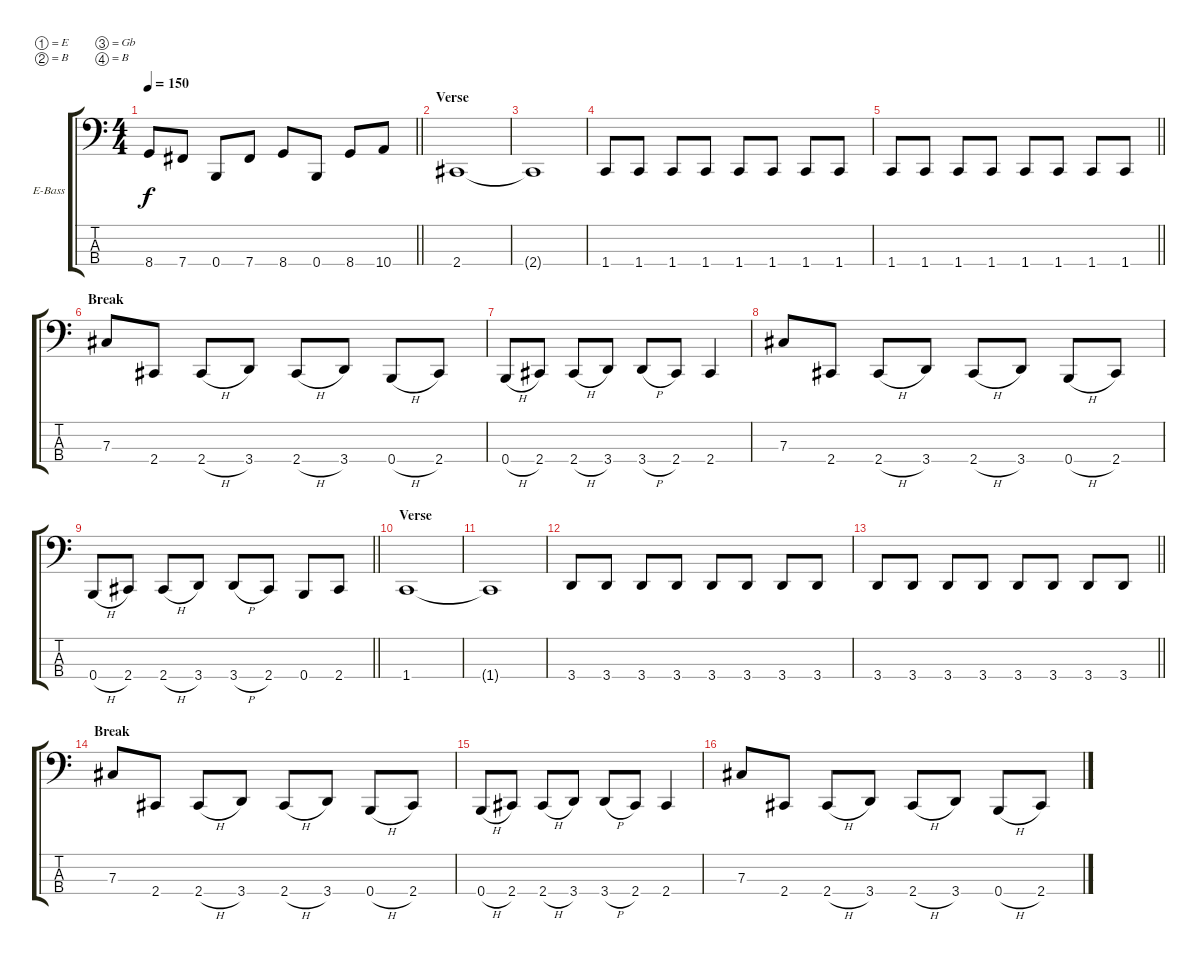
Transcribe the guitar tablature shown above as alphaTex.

\bracketExtendMode groupsimilarinstruments
\firstSystemTrackNameOrientation horizontal
\otherSystemsTrackNameOrientation horizontal
\track ("Adam Duce" "E-Bass") {instrument electricbassfinger}
\staff {score tabs}
\tuning (E2 B1 Gb1 B0)
\ts (4 4)
\tempo 150
\clef f4
\barLineRight lightlight
\ks c
8.4.8{dy f} 7.4.8 0.4.8 7.4.8 8.4.8 0.4.8 8.4.8 10.4.8 |
\section ("" "Verse")
2.4.1 |
2.4{t}.1 |
1.4.8 1.4.8 1.4.8 1.4.8 1.4.8 1.4.8 1.4.8 1.4.8 |
\barLineRight lightlight
1.4.8 1.4.8 1.4.8 1.4.8 1.4.8 1.4.8 1.4.8 1.4.8 |
\section ("" "Break")
7.3.8 2.4.8 2.4{h}.8 3.4.8 2.4{h}.8 3.4.8 0.4{h}.8 2.4.8 |
0.4{h}.8 2.4.8 2.4{h}.8 3.4.8 3.4{h}.8 2.4.8 2.4.4 |
7.3.8 2.4.8 2.4{h}.8 3.4.8 2.4{h}.8 3.4.8 0.4{h}.8 2.4.8 |
\barLineRight lightlight
0.4{h}.8 2.4.8 2.4{h}.8 3.4.8 3.4{h}.8 2.4.8 0.4.8 2.4.8 |
\section ("" "Verse")
1.4.1 |
1.4{t}.1 |
3.4.8 3.4.8 3.4.8 3.4.8 3.4.8 3.4.8 3.4.8 3.4.8 |
\barLineRight lightlight
3.4.8 3.4.8 3.4.8 3.4.8 3.4.8 3.4.8 3.4.8 3.4.8 |
\section ("" "Break")
7.3.8 2.4.8 2.4{h}.8 3.4.8 2.4{h}.8 3.4.8 0.4{h}.8 2.4.8 |
0.4{h}.8 2.4.8 2.4{h}.8 3.4.8 3.4{h}.8 2.4.8 2.4.4 |
7.3.8 2.4.8 2.4{h}.8 3.4.8 2.4{h}.8 3.4.8 0.4{h}.8 2.4.8
